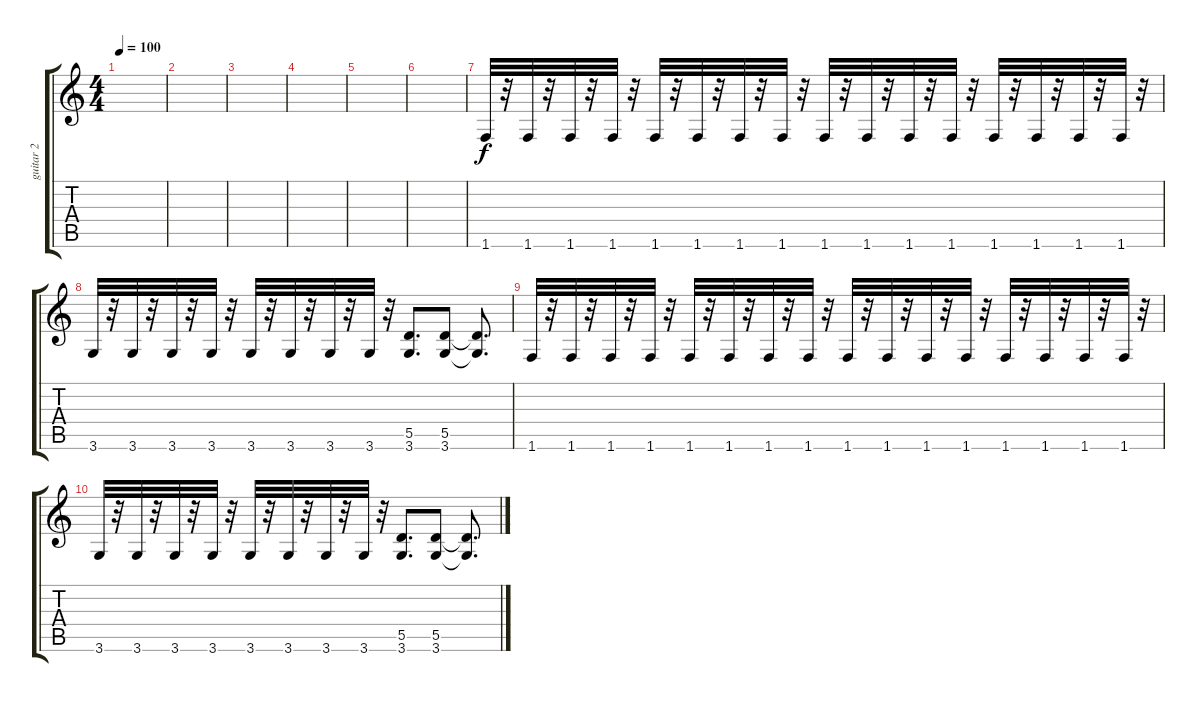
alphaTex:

\track ("guitar 2" "guitar 2") {instrument distortionguitar}
\staff {score tabs}
\tuning (E4 B3 G3 D3 A2 E2) {hide}
\ts (4 4)
\tempo 100
\clef g2
\ks c
|
|
|
|
|
|
1.6.32 r.32 1.6.32 r.32 1.6.32 r.32 1.6.32 r.32 1.6.32 r.32 1.6.32 r.32 1.6.32 r.32 1.6.32 r.32 1.6.32 r.32 1.6.32 r.32 1.6.32 r.32 1.6.32 r.32 1.6.32 r.32 1.6.32 r.32 1.6.32 r.32 1.6.32 r.32 |
3.6.32 r.32 3.6.32 r.32 3.6.32 r.32 3.6.32 r.32 3.6.32 r.32 3.6.32 r.32 3.6.32 r.32 3.6.32 r.32 (5.5 3.6).8{d} (5.5 3.6).8 (5.5{t} 3.6{t}).8{d} |
1.6.32 r.32 1.6.32 r.32 1.6.32 r.32 1.6.32 r.32 1.6.32 r.32 1.6.32 r.32 1.6.32 r.32 1.6.32 r.32 1.6.32 r.32 1.6.32 r.32 1.6.32 r.32 1.6.32 r.32 1.6.32 r.32 1.6.32 r.32 1.6.32 r.32 1.6.32 r.32 |
3.6.32 r.32 3.6.32 r.32 3.6.32 r.32 3.6.32 r.32 3.6.32 r.32 3.6.32 r.32 3.6.32 r.32 3.6.32 r.32 (5.5 3.6).8{d} (5.5 3.6).8 (5.5{t} 3.6{t}).8{d}
